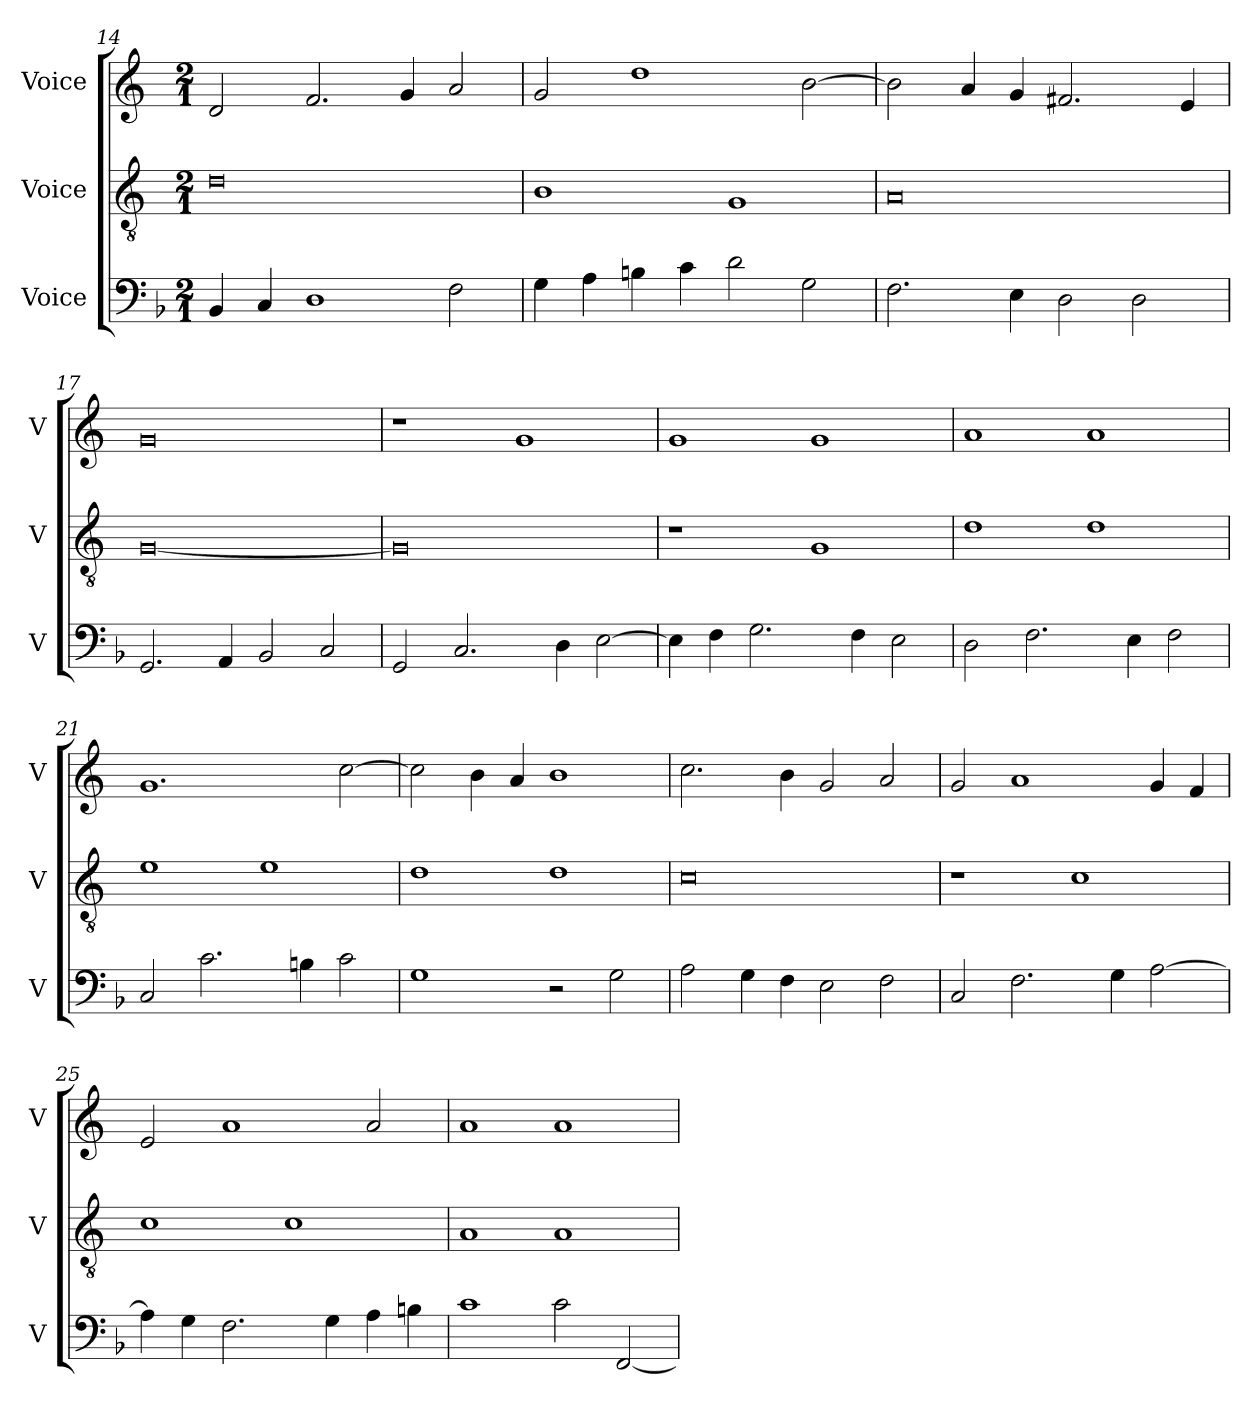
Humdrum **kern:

**kern	**kern	**kern
*part3	*part2	*part1
*staff3	*staff2	*staff1
*I"Voice	*I"Voice	*I"Voice
*I'V	*I'V	*I'V
*clefF4	*clefGv2	*clefG2
*k[b-]	*k[]	*k[]
*M2/1	*M2/1	*M2/1
=14	=14	=14
4BB-/	0d	2d/
4C/	.	.
1D	.	2.f/
.	.	4g/
2F\	.	2a/
=15	=15	=15
4G\	1B	2g/
4A\	.	.
4Bn\	.	1dd
4c\	.	.
2d\	1G	.
2G\	.	[2b\
!!LO:LB:g=z
=16	=16	=16
2.F\	0A	2b\]
.	.	4a/
4E\	.	4g/
2D\	.	2.f#X/
2D\	.	.
.	.	4e/
=17	=17	=17
2.GG/	[0G	0g
4AA/	.	.
2BB-/	.	.
2C/	.	.
=18	=18	=18
2GG/	0G]	1r
2.C/	.	.
.	.	1g
4D\	.	.
[2E\	.	.
!!LO:LB:g=z
=19	=19	=19
4E\]	1r	1g
4F\	.	.
2.G\	.	.
.	1G	1g
4F\	.	.
2E\	.	.
=20	=20	=20
2D\	1d	1a
2.F\	.	.
.	1d	1a
4E\	.	.
2F\	.	.
=21	=21	=21
2C/	1e	1.g
2.c\	.	.
.	1e	.
4Bn\	.	.
2c\	.	[2cc\
=22	=22	=22
1G	1d	2cc\]
.	.	4b\
.	.	4a/
2r	1d	1b
2G\	.	.
!!LO:LB:g=z
=23	=23	=23
2A\	0c	2.cc\
4G\	.	.
4F\	.	4b\
2E\	.	2g/
2F\	.	2a/
=24	=24	=24
2C/	1r	2g/
2.F\	.	1a
.	1c	.
4G\	.	.
[2A\	.	4g/
.	.	4f/
=25	=25	=25
4A\]	1c	2e/
4G\	.	.
2.F\	.	1a
.	1c	.
4G\	.	.
4A\	.	2a/
4Bn\	.	.
=26	=26	=26
1c	1A	1a
2c\	1A	1a
[2FF/	.	.
=	=	=
*-	*-	*-
